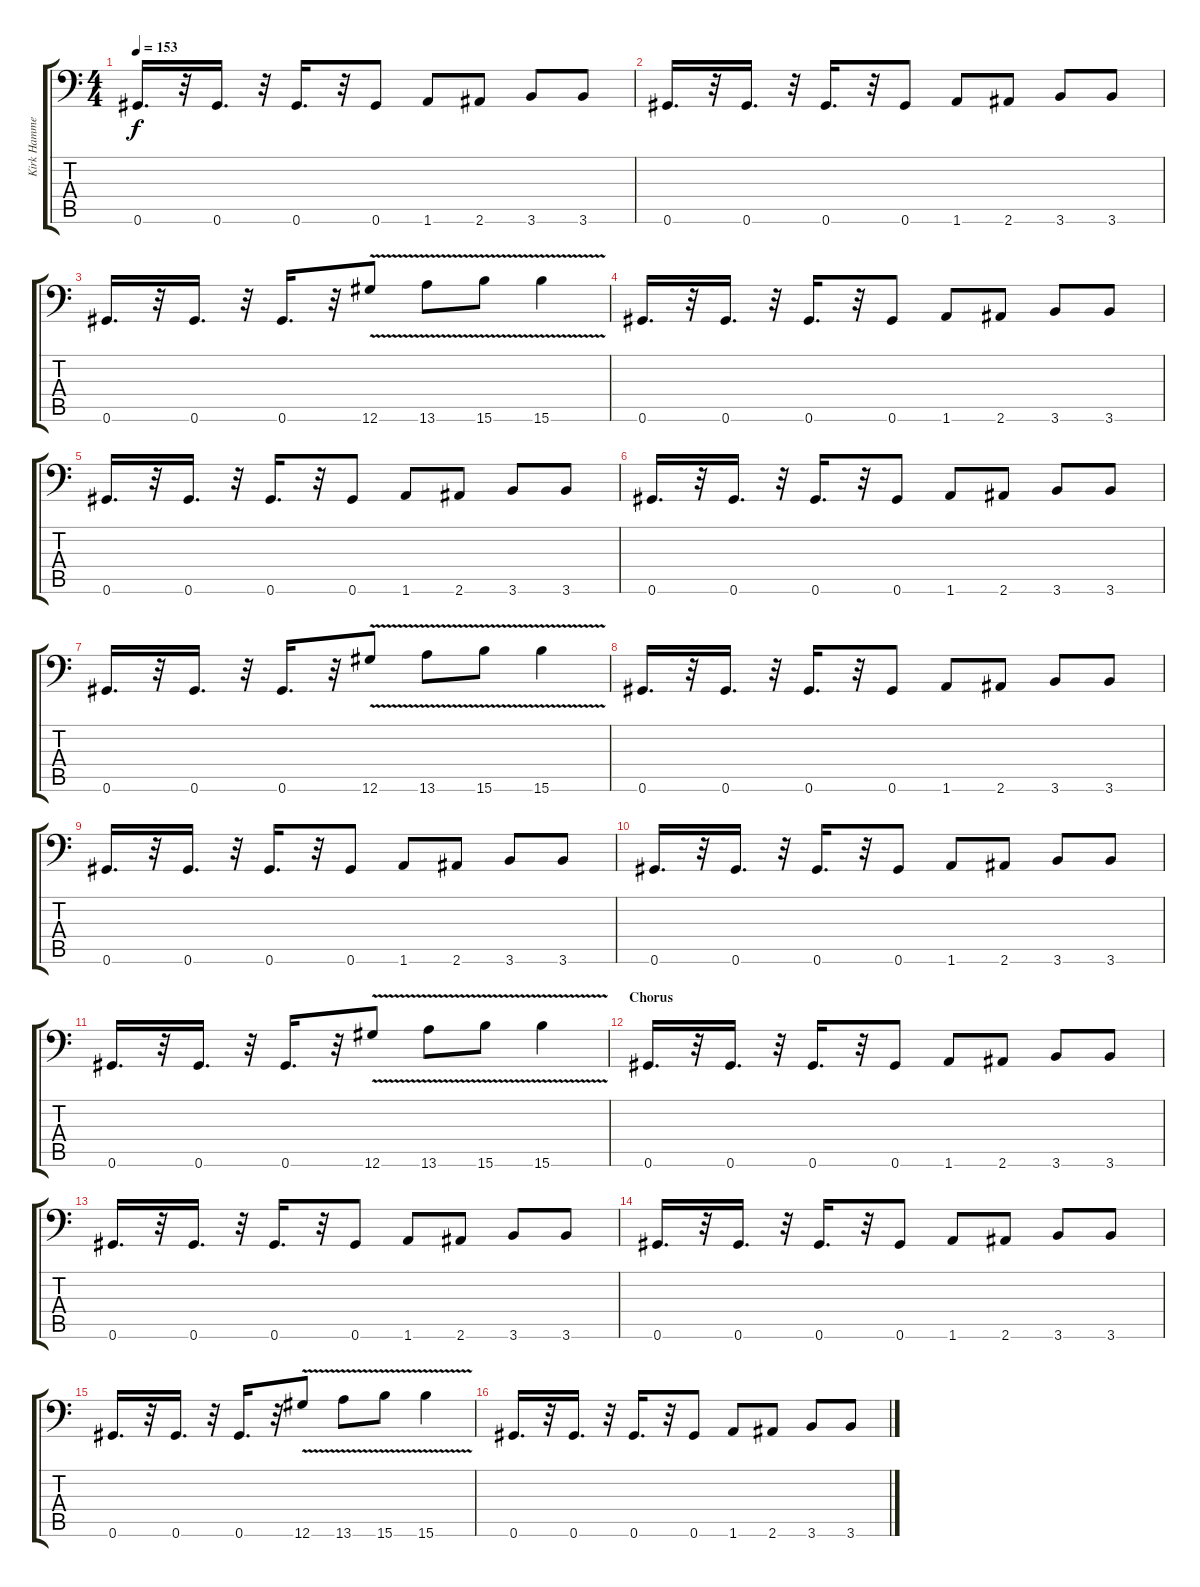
\track ("Kirk Hammett (Guitar)" "Kirk Hamme") {instrument overdrivenguitar}
\staff {score tabs}
\tuning (Bb3 F3 Db3 Ab2 Eb2 Ab1) {hide}
\ts (4 4)
\tempo 153
\clef f4
\ks c
0.6.16{d dy f} r.32 0.6.16{d} r.32 0.6.16{d} r.32 0.6.8 1.6.8 2.6.8 3.6.8 3.6.8 |
0.6.16{d} r.32 0.6.16{d} r.32 0.6.16{d} r.32 0.6.8 1.6.8 2.6.8 3.6.8 3.6.8 |
0.6.16{d} r.32 0.6.16{d} r.32 0.6.16{d} r.32 12.6{v}.8 13.6{v}.8 15.6{v}.8 15.6{v}.4 |
0.6.16{d} r.32 0.6.16{d} r.32 0.6.16{d} r.32 0.6.8 1.6.8 2.6.8 3.6.8 3.6.8 |
0.6.16{d} r.32 0.6.16{d} r.32 0.6.16{d} r.32 0.6.8 1.6.8 2.6.8 3.6.8 3.6.8 |
0.6.16{d} r.32 0.6.16{d} r.32 0.6.16{d} r.32 0.6.8 1.6.8 2.6.8 3.6.8 3.6.8 |
0.6.16{d} r.32 0.6.16{d} r.32 0.6.16{d} r.32 12.6{v}.8 13.6{v}.8 15.6{v}.8 15.6{v}.4 |
0.6.16{d} r.32 0.6.16{d} r.32 0.6.16{d} r.32 0.6.8 1.6.8 2.6.8 3.6.8 3.6.8 |
0.6.16{d} r.32 0.6.16{d} r.32 0.6.16{d} r.32 0.6.8 1.6.8 2.6.8 3.6.8 3.6.8 |
0.6.16{d} r.32 0.6.16{d} r.32 0.6.16{d} r.32 0.6.8 1.6.8 2.6.8 3.6.8 3.6.8 |
0.6.16{d} r.32 0.6.16{d} r.32 0.6.16{d} r.32 12.6{v}.8 13.6{v}.8 15.6{v}.8 15.6{v}.4 |
\section ("" "Chorus")
0.6.16{d} r.32 0.6.16{d} r.32 0.6.16{d} r.32 0.6.8 1.6.8 2.6.8 3.6.8 3.6.8 |
0.6.16{d} r.32 0.6.16{d} r.32 0.6.16{d} r.32 0.6.8 1.6.8 2.6.8 3.6.8 3.6.8 |
0.6.16{d} r.32 0.6.16{d} r.32 0.6.16{d} r.32 0.6.8 1.6.8 2.6.8 3.6.8 3.6.8 |
0.6.16{d} r.32 0.6.16{d} r.32 0.6.16{d} r.32 12.6{v}.8 13.6{v}.8 15.6{v}.8 15.6{v}.4 |
0.6.16{d} r.32 0.6.16{d} r.32 0.6.16{d} r.32 0.6.8 1.6.8 2.6.8 3.6.8 3.6.8
